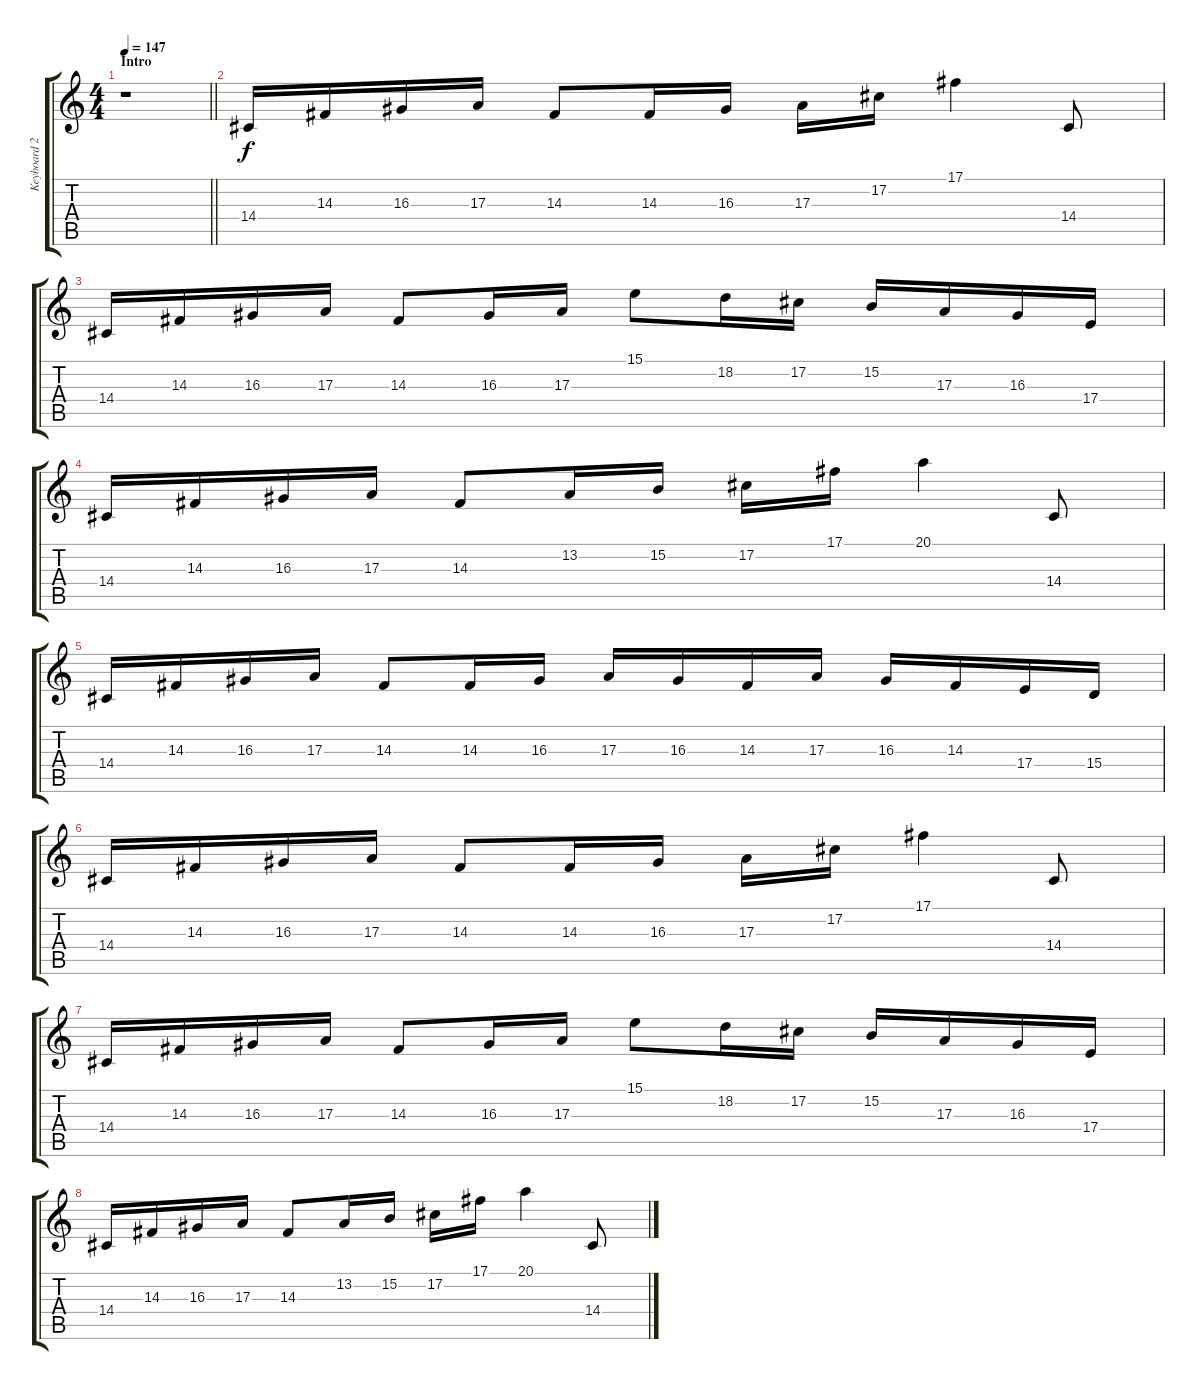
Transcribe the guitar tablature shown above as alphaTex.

\track ("Keyboard 2" "Keyboard 2") {instrument stringensemble1}
\staff {score tabs}
\tuning (Db4 Ab3 E3 B2 Gb2 Db2) {hide}
\ts (4 4)
\section ("" "Intro")
\tempo 147
\clef g2
\barLineRight lightlight
\ks c
r.1{dy f instrument stringensemble1} |
14.4.16 14.3.16 16.3.16 17.3.16 14.3.8 14.3.16 16.3.16 17.3.16 17.2.16 17.1.4 14.4.8 |
14.4.16 14.3.16 16.3.16 17.3.16 14.3.8 16.3.16 17.3.16 15.1.8 18.2.16 17.2.16 15.2.16 17.3.16 16.3.16 17.4.16 |
14.4.16 14.3.16 16.3.16 17.3.16 14.3.8 13.2.16 15.2.16 17.2.16 17.1.16 20.1.4 14.4.8 |
14.4.16 14.3.16 16.3.16 17.3.16 14.3.8 14.3.16 16.3.16 17.3.16 16.3.16 14.3.16 17.3.16 16.3.16 14.3.16 17.4.16 15.4.16 |
14.4.16 14.3.16 16.3.16 17.3.16 14.3.8 14.3.16 16.3.16 17.3.16 17.2.16 17.1.4 14.4.8 |
14.4.16 14.3.16 16.3.16 17.3.16 14.3.8 16.3.16 17.3.16 15.1.8 18.2.16 17.2.16 15.2.16 17.3.16 16.3.16 17.4.16 |
14.4.16 14.3.16 16.3.16 17.3.16 14.3.8 13.2.16 15.2.16 17.2.16 17.1.16 20.1.4 14.4.8
